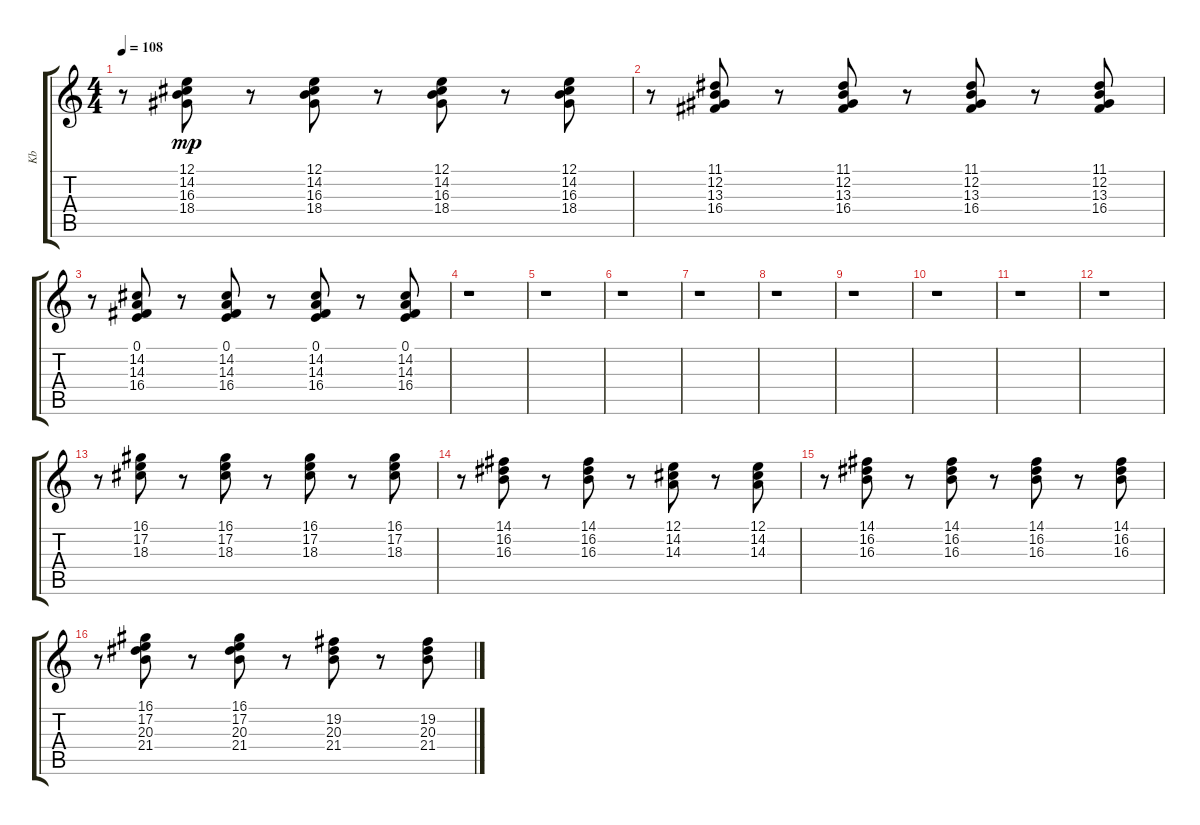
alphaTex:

\track ("Kb" "Kb") {instrument honkytonkpiano}
\staff {score tabs}
\tuning (E4 B3 G3 D3 A2 E2) {hide}
\ts (4 4)
\tempo 108
\clef g2
\ks c
r.8{dy mp} (12.1 14.2 16.3 18.4).8{balance 7} r.8 (12.1 14.2 16.3 18.4).8 r.8 (12.1 14.2 16.3 18.4).8 r.8 (12.1 14.2 16.3 18.4).8 |
r.8 (11.1 12.2 13.3 16.4).8 r.8 (11.1 12.2 13.3 16.4).8 r.8 (11.1 12.2 13.3 16.4).8 r.8 (11.1 12.2 13.3 16.4).8 |
r.8 (0.1 14.2 14.3 16.4).8 r.8 (0.1 14.2 14.3 16.4).8 r.8 (0.1 14.2 14.3 16.4).8 r.8 (0.1 14.2 14.3 16.4).8 |
r.1 |
r.1 |
r.1 |
r.1 |
r.1 |
r.1 |
r.1 |
r.1 |
r.1 |
r.8 (16.1 17.2 18.3).8 r.8 (16.1 17.2 18.3).8 r.8 (16.1 17.2 18.3).8 r.8 (16.1 17.2 18.3).8 |
r.8 (14.1 16.2 16.3).8 r.8 (14.1 16.2 16.3).8 r.8 (12.1 14.2 14.3).8 r.8 (12.1 14.2 14.3).8 |
r.8 (14.1 16.2 16.3).8 r.8 (14.1 16.2 16.3).8 r.8 (14.1 16.2 16.3).8 r.8 (14.1 16.2 16.3).8 |
r.8 (16.1 17.2 20.3 21.4).8 r.8 (16.1 17.2 20.3 21.4).8 r.8 (19.2 20.3 21.4).8 r.8 (19.2 20.3 21.4).8
